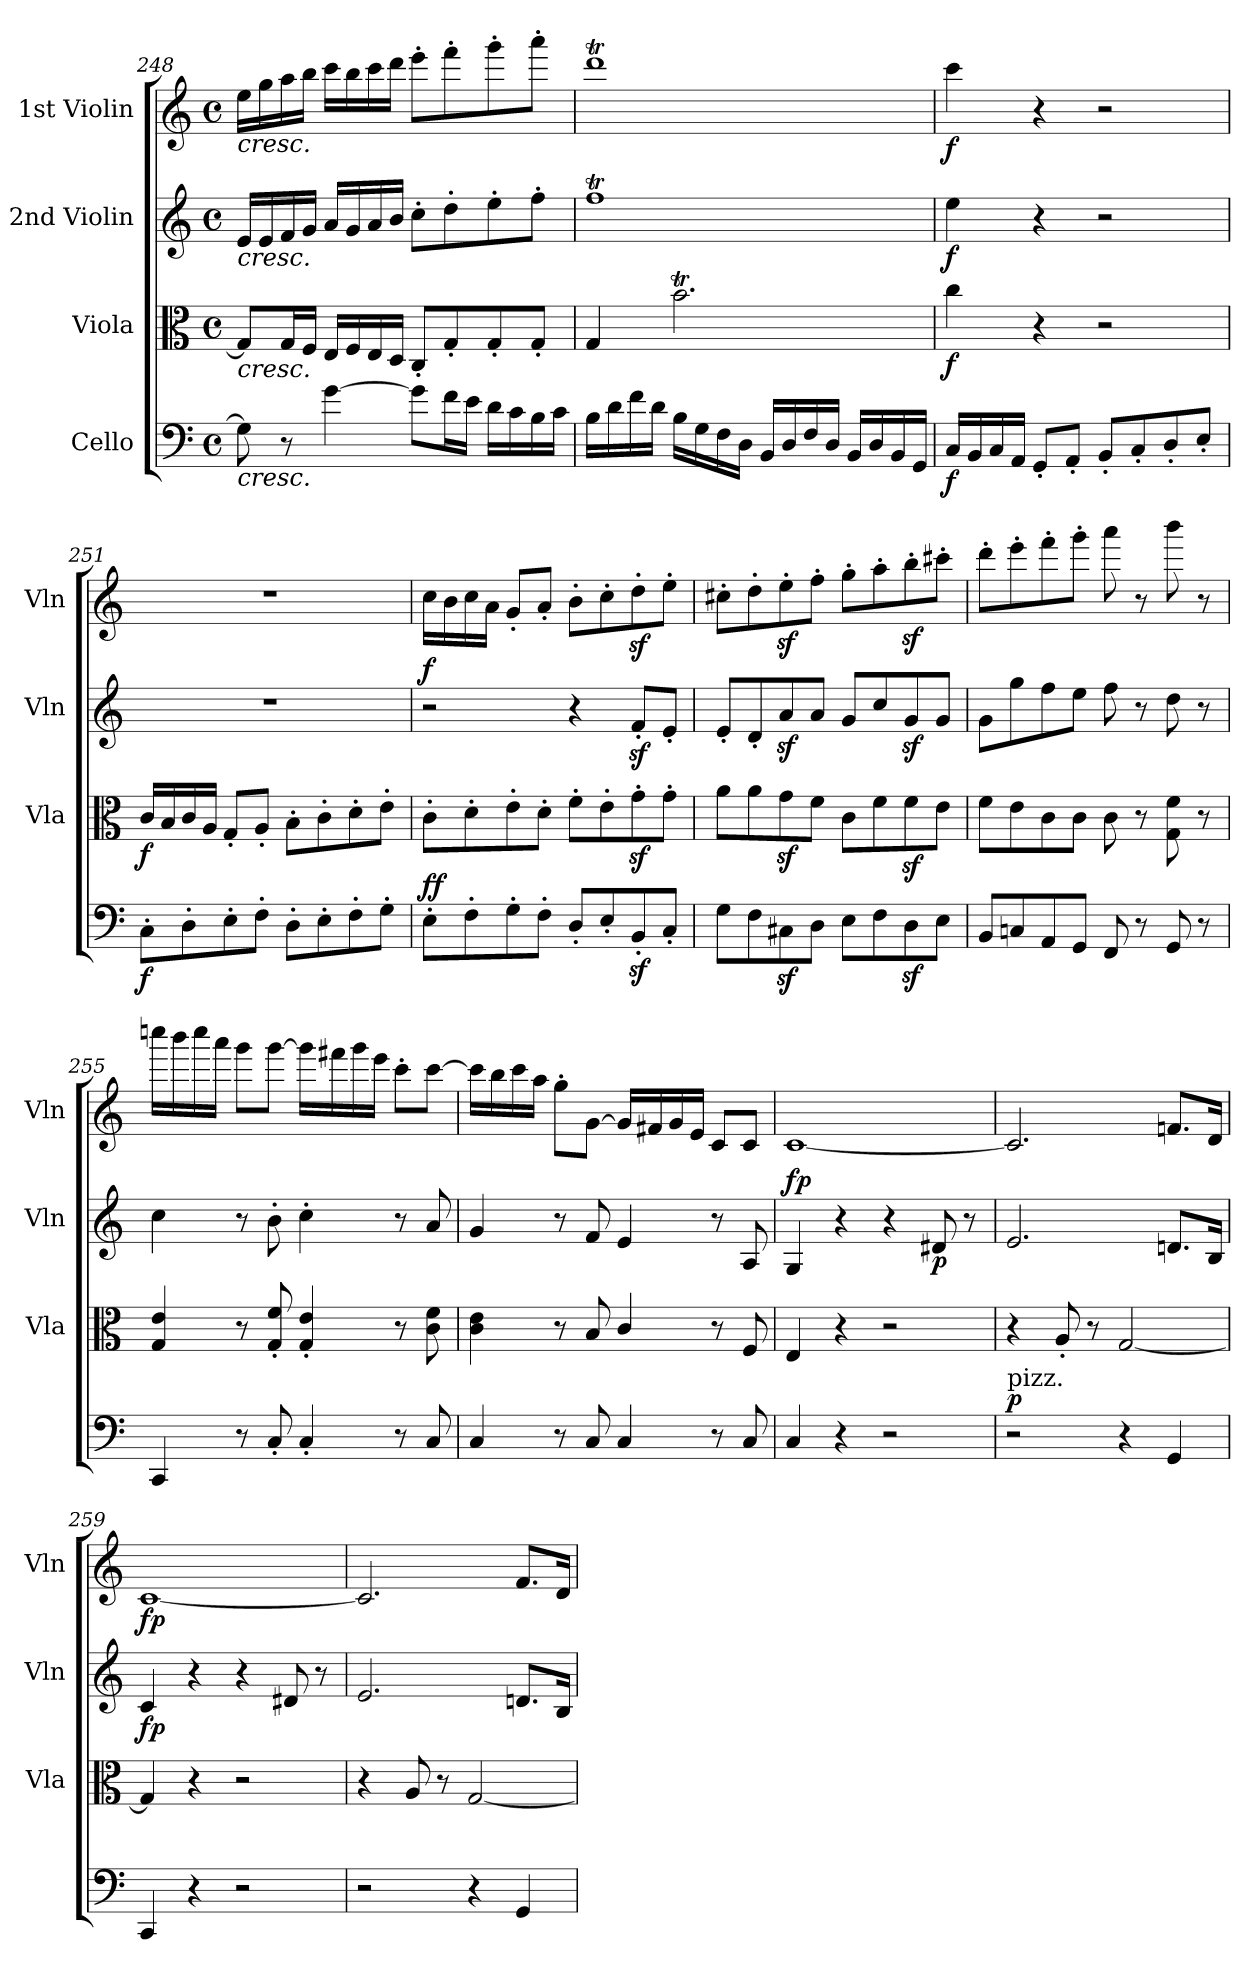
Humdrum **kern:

**kern	**dynam	**kern	**dynam	**kern	**dynam	**kern	**dynam
*part4	*part4	*part3	*part3	*part2	*part2	*part1	*part1
*staff4	*staff4	*staff3	*staff3	*staff2	*staff2	*staff1	*staff1
*I"Cello	*	*I"Viola	*	*I"2nd Violin	*	*I"1st Violin	*
*	*	*I'Vla	*	*I'Vln	*	*I'Vln	*
!!LO:LB:g=z
*clefF4	*	*clefC3	*	*clefG2	*	*clefG2	*
*k[]	*	*k[]	*	*k[]	*	*k[]	*
*M4/4	*	*M4/4	*	*M4/4	*	*M4/4	*
*met(c)	*	*met(c)	*	*met(c)	*	*met(c)	*
=248	=248	=248	=248	=248	=248	=248	=248
!	!	!	!	!	!	!LO:TX:b:i:t=cresc.	!
!	!	!	!	!LO:TX:b:i:t=cresc.	!	!	!
!	!	!LO:TX:b:i:t=cresc.	!	!	!	!	!
!LO:TX:b:i:t=cresc.	!	!	!	!	!	!	!
8G\]	.	8G/L]	.	16e/LL	.	16ee\LL	.
.	.	.	.	16e/	.	16gg\	.
8r	.	16G/L	.	16f/	.	16aa\	.
.	.	16F/JJ	.	16g/JJ	.	16bb\JJ	.
[4g\	.	16E/LL	.	16a/LL	.	16ccc\LL	.
.	.	16F/	.	16g/	.	16bb\	.
.	.	16E/	.	16a/	.	16ccc\	.
.	.	16D/JJ	.	16b/JJ	.	16ddd\JJ	.
8g\L]	.	8C'/L	.	8cc'\L	.	8eee'\L	.
16f\L	.	8G'/	.	8dd'\	.	8fff'\	.
16e\JJ	.	.	.	.	.	.	.
16d\LL	.	8G'/	.	8ee'\	.	8ggg'\	.
16c\	.	.	.	.	.	.	.
16B\	.	8G'/J	.	8ff'\J	.	8aaa'\J	.
16c\JJ	.	.	.	.	.	.	.
=249	=249	=249	=249	=249	=249	=249	=249
16B\LL	.	4G/	.	1ffT	.	1dddT	.
16d\	.	.	.	.	.	.	.
16f\	.	.	.	.	.	.	.
16d\JJ	.	.	.	.	.	.	.
16B\LL	.	2.bt\	.	.	.	.	.
16G\	.	.	.	.	.	.	.
16F\	.	.	.	.	.	.	.
16D\JJ	.	.	.	.	.	.	.
16BB/LL	.	.	.	.	.	.	.
16D/	.	.	.	.	.	.	.
16F/	.	.	.	.	.	.	.
16D/JJ	.	.	.	.	.	.	.
16BB/LL	.	.	.	.	.	.	.
16D/	.	.	.	.	.	.	.
16BB/	.	.	.	.	.	.	.
16GG/JJ	.	.	.	.	.	.	.
=250	=250	=250	=250	=250	=250	=250	=250
!	!LO:DY:b	!	!LO:DY:b	!	!LO:DY:b	!	!LO:DY:b
16C/LL	f	4cc\	f	4ee\	f	4ccc\	f
16BB/	.	.	.	.	.	.	.
16C/	.	.	.	.	.	.	.
16AA/JJ	.	.	.	.	.	.	.
8GG'/L	.	4r	.	4r	.	4r	.
8AA'/J	.	.	.	.	.	.	.
8BB'/L	.	2r	.	2r	.	2r	.
8C'/	.	.	.	.	.	.	.
8D'/	.	.	.	.	.	.	.
8E'/J	.	.	.	.	.	.	.
!!LO:PB:g=z
=251	=251	=251	=251	=251	=251	=251	=251
!	!LO:DY:b	!	!LO:DY:b	!	!	!	!
8C'\L	f	16c/LL	f	1r	.	1r	.
.	.	16B/	.	.	.	.	.
8D'\	.	16c/	.	.	.	.	.
.	.	16A/JJ	.	.	.	.	.
8E'\	.	8G'/L	.	.	.	.	.
8F'\J	.	8A'/J	.	.	.	.	.
8D'\L	.	8B'\L	.	.	.	.	.
8E'\	.	8c'\	.	.	.	.	.
8F'\	.	8d'\	.	.	.	.	.
8G'\J	.	8e'\J	.	.	.	.	.
=252	=252	=252	=252	=252	=252	=252	=252
!	!LO:DY:b	!	!	!	!	!	!
!	!LO:DY:n=1:a	!	!	!	!LO:DY:a	!	!
8E'\L	f f	8c'\L	.	2r	f	16cc\LL	.
.	.	.	.	.	.	16b\	.
8F'\	.	8d'\	.	.	.	16cc\	.
.	.	.	.	.	.	16a\JJ	.
8G'\	.	8e'\	.	.	.	8g'/L	.
8F'\J	.	8d'\J	.	.	.	8a'/J	.
8D'/L	.	8f'\L	.	4r	.	8b'\L	.
8E'/	.	8e'\	.	.	.	8cc'\	.
8BBz<'/	.	8gz<'\	.	8fz<'/L	.	8ddz<'\	.
8C'/J	.	8g'\J	.	8e'/J	.	8ee'\J	.
=253	=253	=253	=253	=253	=253	=253	=253
8G\L	.	8a\L	.	8e'/L	.	8cc#X'\L	.
8F\	.	8a\	.	8d'/	.	8dd'\	.
8C#Xz<\	.	8gz<\	.	8az</	.	8eez<'\	.
8D\J	.	8f\J	.	8a/J	.	8ff'\J	.
8E\L	.	8c\L	.	8g/L	.	8gg'\L	.
8F\	.	8f\	.	8cc/	.	8aa'\	.
8Dz<\	.	8fz<\	.	8gz</	.	8bbz<'\	.
8E\J	.	8e\J	.	8g/J	.	8ccc#X'\J	.
!!LO:LB:g=z
=254	=254	=254	=254	=254	=254	=254	=254
8BB/L	.	8f\L	.	8g\L	.	8ddd'\L	.
8Cn/	.	8e\	.	8gg\	.	8eee'\	.
8AA/	.	8c\	.	8ff\	.	8fff'\	.
8GG/J	.	8c\J	.	8ee\J	.	8ggg'\J	.
8FF/	.	8c\	.	8ff\	.	8aaa\	.
8r	.	8r	.	8r	.	8r	.
8GG/	.	8G\ 8f\	.	8dd\	.	8bbb\	.
8r	.	8r	.	8r	.	8r	.
=255	=255	=255	=255	=255	=255	=255	=255
4CC/	.	4G/ 4e/	.	4cc\	.	16ccccn\LL	.
.	.	.	.	.	.	16bbb\	.
.	.	.	.	.	.	16cccc\	.
.	.	.	.	.	.	16aaa\JJ	.
8r	.	8r	.	8r	.	8ggg\L	.
8C'/	.	8G/' 8f/'	.	8b'\	.	[8ggg\J	.
4C'/	.	4G/' 4e/'	.	4cc'\	.	16ggg\LL]	.
.	.	.	.	.	.	16fff#X\	.
.	.	.	.	.	.	16ggg\	.
.	.	.	.	.	.	16eee\JJ	.
8r	.	8r	.	8r	.	8ccc'\L	.
8C/	.	8c\ 8f\	.	8a/	.	[8ccc\J	.
!!LO:LB:g=z
=256	=256	=256	=256	=256	=256	=256	=256
4C/	.	4c\ 4e\	.	4g/	.	16ccc\LL]	.
.	.	.	.	.	.	16bb\	.
.	.	.	.	.	.	16ccc\	.
.	.	.	.	.	.	16aa\JJ	.
8r	.	8r	.	8r	.	8gg'\L	.
8C/	.	8B/	.	8f/	.	[8g\J	.
4C/	.	4c/	.	4e/	.	16g/LL]	.
.	.	.	.	.	.	16f#X/	.
.	.	.	.	.	.	16g/	.
.	.	.	.	.	.	16e/JJ	.
8r	.	8r	.	8r	.	8c/L	.
8C/	.	8F/	.	8A/	.	8c/J	.
=257	=257	=257	=257	=257	=257	=257	=257
!	!	!	!	!	!LO:DY:a	!	!
4C/	.	4E/	.	4G/	fp	[1c	.
4r	.	4r	.	4r	.	.	.
2r	.	2r	.	4r	.	.	.
!	!	!	!	!	!LO:DY:b	!	!
.	.	.	.	8d#X/	p	.	.
.	.	.	.	8r	.	.	.
=258	=258	=258	=258	=258	=258	=258	=258
!LO:TX:a:t=pizz.	!	!	!	!	!	!	!
!	!LO:DY:a	!	!	!	!	!	!
2r	p	4r	.	2.e/	.	2.c/]	.
.	.	8A'/	.	.	.	.	.
.	.	8r	.	.	.	.	.
4r	.	[2G/	.	.	.	.	.
4GG/	.	.	.	8.dn/L	.	8.fn/L	.
.	.	.	.	16B/Jk	.	16d/Jk	.
=259	=259	=259	=259	=259	=259	=259	=259
!	!	!	!	!	!LO:DY:b	!	!LO:DY:b
4CC/	.	4G/]	.	4c/	fp	[1c	fp
4r	.	4r	.	4r	.	.	.
2r	.	2r	.	4r	.	.	.
.	.	.	.	8d#X/	.	.	.
.	.	.	.	8r	.	.	.
!!LO:PB:g=z
=260	=260	=260	=260	=260	=260	=260	=260
2r	.	4r	.	2.e/	.	2.c/]	.
.	.	8A/	.	.	.	.	.
.	.	8r	.	.	.	.	.
4r	.	[2G/	.	.	.	.	.
4GG/	.	.	.	8.dn/L	.	8.f/L	.
.	.	.	.	16B/Jk	.	16d/Jk	.
=	=	=	=	=	=	=	=
*-	*-	*-	*-	*-	*-	*-	*-
